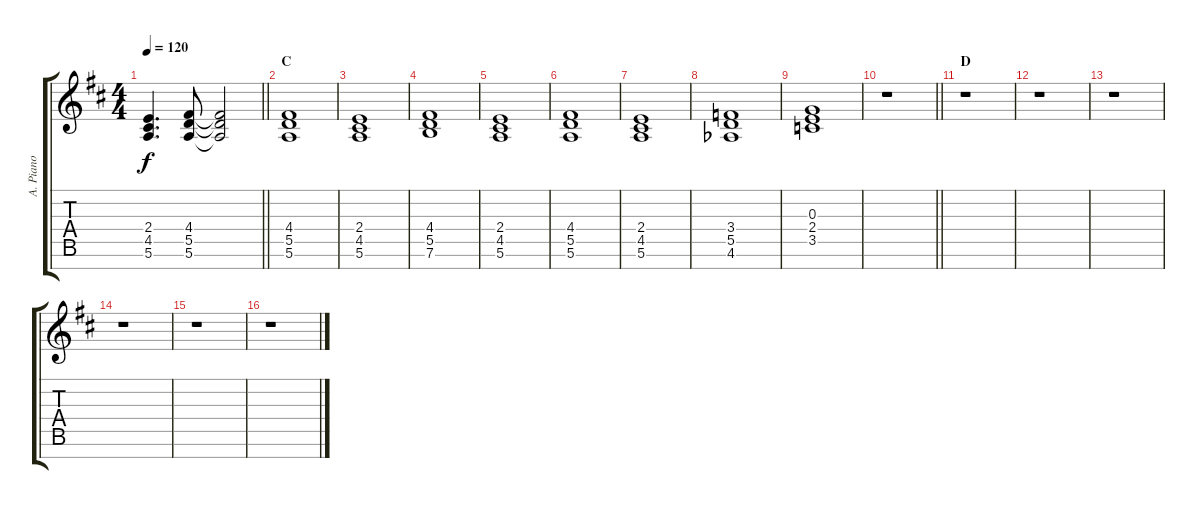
\track ("A. Piano" "A. Piano") {instrument acousticgrandpiano}
\staff {score tabs}
\tuning (E5 B4 G4 D4 A3 E3 B2) {hide}
\ts (4 4)
\tempo 120
\clef g2
\barLineRight lightlight
\ks d
(2.4 4.5 5.6).4{d dy f} (4.4 5.5 5.6).8 (4.4{t} 5.5{t} 5.6{t}).2 |
\section ("" "C")
(4.4 5.5 5.6).1 |
(2.4 4.5 5.6).1 |
(4.4 5.5 7.6).1 |
(2.4 4.5 5.6).1 |
(4.4 5.5 5.6).1 |
(2.4 4.5 5.6).1 |
(3.4 5.5 4.6{acc b}).1 |
(0.3 2.4 3.5).1 |
\barLineRight lightlight
r.1 |
\section ("" "D")
r.1 |
r.1 |
r.1 |
r.1 |
r.1 |
r.1
